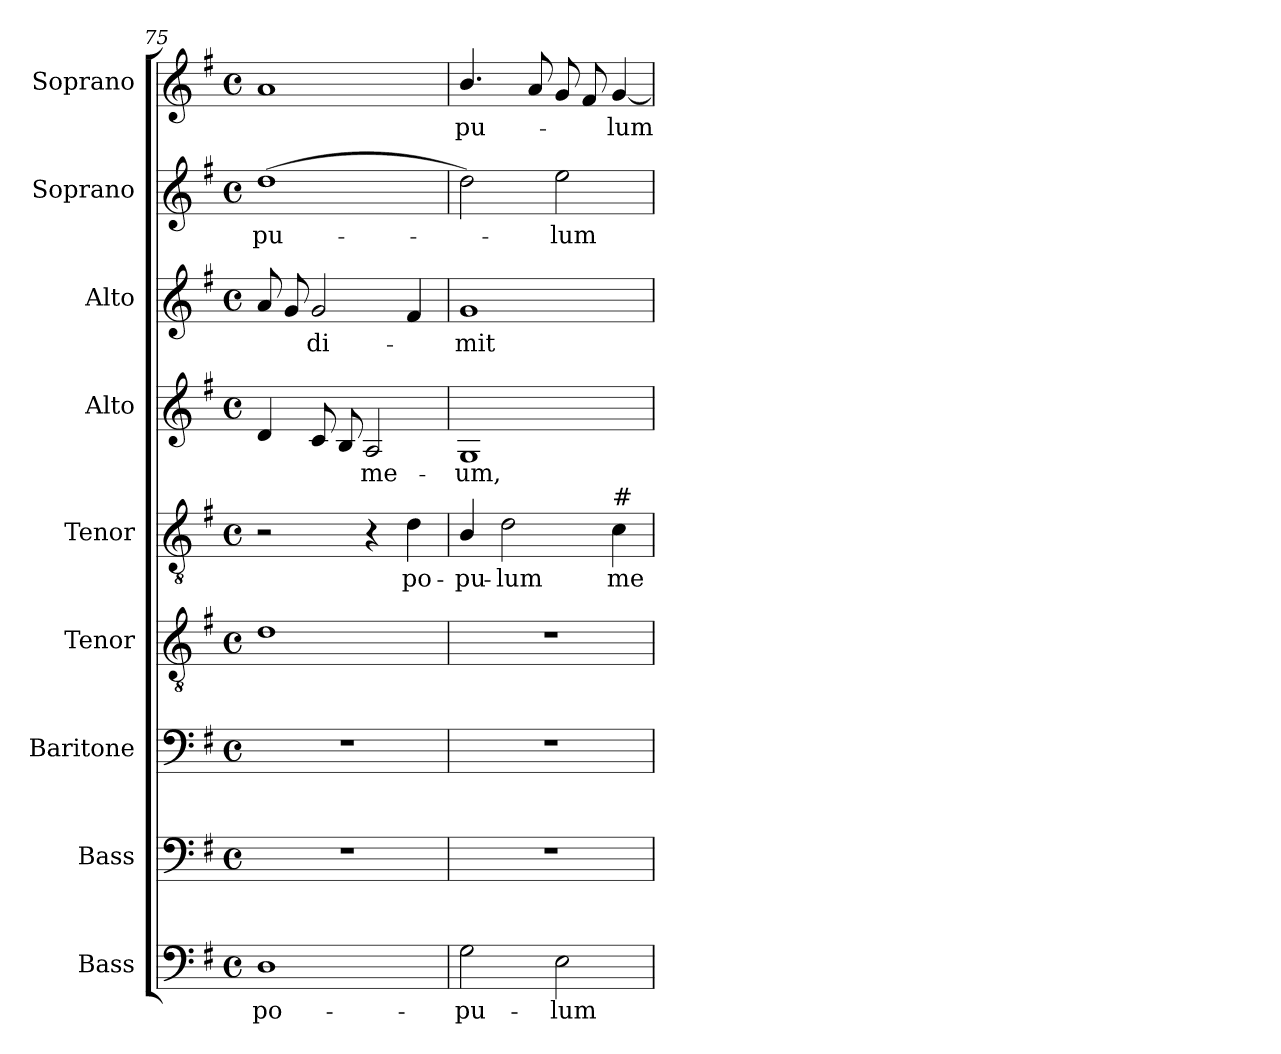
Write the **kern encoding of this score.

**kern	**text	**kern	**kern	**kern	**kern	**text	**kern	**text	**kern	**text	**kern	**text	**kern	**text
*part9	*part9	*part8	*part7	*part6	*part5	*part5	*part4	*part4	*part3	*part3	*part2	*part2	*part1	*part1
*staff9	*staff9	*staff8	*staff7	*staff6	*staff5	*staff5	*staff4	*staff4	*staff3	*staff3	*staff2	*staff2	*staff1	*staff1
*I"Bass	*	*I"Bass	*I"Baritone	*I"Tenor	*I"Tenor	*	*I"Alto	*	*I"Alto	*	*I"Soprano	*	*I"Soprano	*
*I'B.	*	*I'B.	*I'Bar.	*I'T.	*I'T.	*	*I'A.	*	*I'A.	*	*I'S.	*	*I'S.	*
*clefF4	*	*clefF4	*clefF4	*clefGv2	*clefGv2	*	*clefG2	*	*clefG2	*	*clefG2	*	*clefG2	*
*	*	*	*	*ITrd7c12	*ITrd7c12	*	*	*	*	*	*	*	*	*
*k[f#]	*	*k[f#]	*k[f#]	*k[f#]	*k[f#]	*	*k[f#]	*	*k[f#]	*	*k[f#]	*	*k[f#]	*
*G:	*	*G:	*G:	*G:	*G:	*	*G:	*	*G:	*	*G:	*	*G:	*
*M4/4	*	*M4/4	*M4/4	*M4/4	*M4/4	*	*M4/4	*	*M4/4	*	*M4/4	*	*M4/4	*
*met(c)	*	*met(c)	*met(c)	*met(c)	*met(c)	*	*met(c)	*	*met(c)	*	*met(c)	*	*met(c)	*
=75	=75	=75	=75	=75	=75	=75	=75	=75	=75	=75	=75	=75	=75	=75
!	!LO:LY:b:color=#000000	!	!	!	!	!	!	!	!	!	!	!	!	!
!	!	!	!	!	!	!	!	!	!	!	!	!LO:LY:b:color=#000000	!	!
1Di	po-	1r	1r	1Di	2r	.	4di/	.	8ai/	.	(1ddi	-pu-	1ai	.
.	.	.	.	.	.	.	.	.	8gi/	.	.	.	.	.
!	!	!	!	!	!	!	!	!	!	!LO:LY:b:color=#000000	!	!	!	!
.	.	.	.	.	.	.	8ci/	.	2gi/	di-	.	.	.	.
.	.	.	.	.	.	.	8Bi/	.	.	.	.	.	.	.
!	!	!	!	!	!	!	!	!LO:LY:b:color=#000000	!	!	!	!	!	!
.	.	.	.	.	4r	.	2Ai/	me-	.	.	.	.	.	.
!	!	!	!	!	!	!LO:LY:b:color=#000000	!	!	!	!	!	!	!	!
.	.	.	.	.	4Di\	po-	.	.	4f#i/	.	.	.	.	.
=76	=76	=76	=76	=76	=76	=76	=76	=76	=76	=76	=76	=76	=76	=76
!	!LO:LY:b:color=#000000	!	!	!	!	!	!	!	!	!	!	!	!	!
!	!	!	!	!	!	!LO:LY:b:color=#000000	!	!	!	!	!	!	!	!
!	!	!	!	!	!	!	!	!LO:LY:b:color=#000000	!	!	!	!	!	!
!	!	!	!	!	!	!	!	!	!	!LO:LY:b:color=#000000	!	!	!	!
!	!	!	!	!	!	!	!	!	!	!	!	!	!	!LO:LY:b:color=#000000
2Gi\	-pu-	1r	1r	1r	4BBi/	-pu-	1Gi	-um,	1gi	-mit-	2ddi\)	.	4.bi/	-pu-
!	!	!	!	!	!	!LO:LY:b:color=#000000	!	!	!	!	!	!	!	!
.	.	.	.	.	2Di\	-lum	.	.	.	.	.	.	.	.
.	.	.	.	.	.	.	.	.	.	.	.	.	8ai/	.
!	!LO:LY:b:color=#000000	!	!	!	!	!	!	!	!	!	!	!	!	!
!	!	!	!	!	!	!	!	!	!	!	!	!LO:LY:b:color=#000000	!	!
2Ei\	-lum	.	.	.	.	.	.	.	.	.	2eei\	-lum	8gi/	.
.	.	.	.	.	.	.	.	.	.	.	.	.	8f#i/	.
!	!	!	!	!	!	!LO:LY:b:color=#000000	!	!	!	!	!	!	!	!
!	!	!	!	!	!LO:TX:a:t=#	!	!	!	!	!	!	!	!	!
!	!	!	!	!	!	!	!	!	!	!	!	!	!	!LO:LY:b:color=#000000
.	.	.	.	.	4Ci\	me-	.	.	.	.	.	.	[4gi/	-lum
=	=	=	=	=	=	=	=	=	=	=	=	=	=	=
*-	*-	*-	*-	*-	*-	*-	*-	*-	*-	*-	*-	*-	*-	*-
